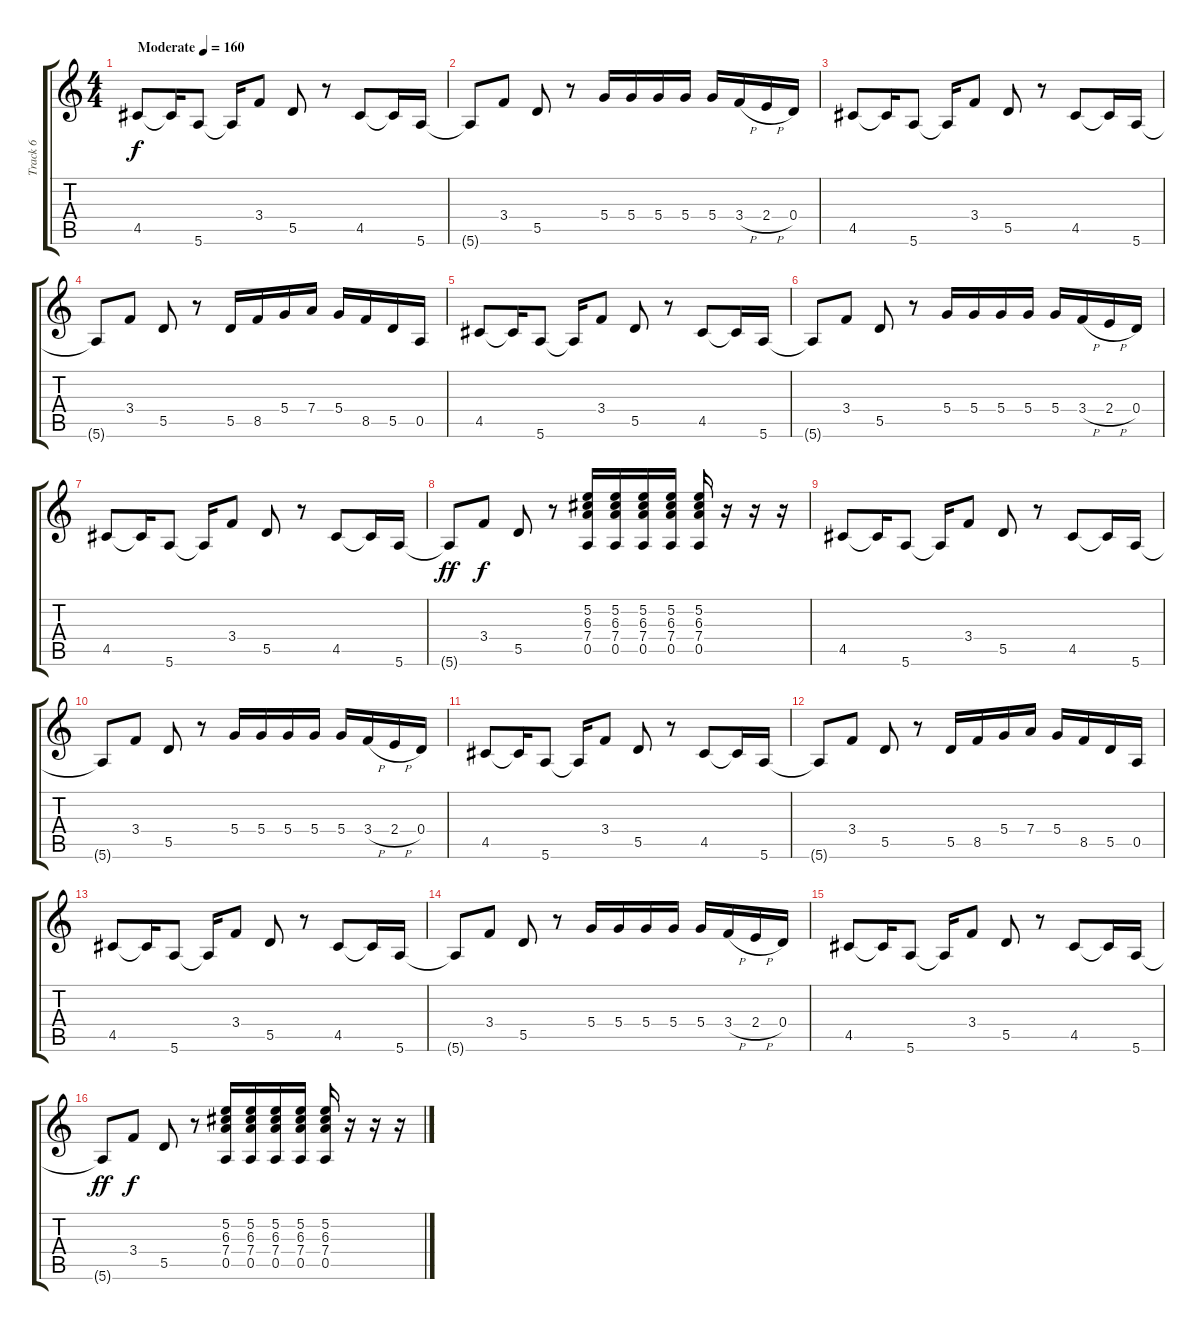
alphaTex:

\track ("Track 6" "Track 6") {instrument distortionguitar}
\staff {score tabs}
\tuning (E4 B3 G3 D3 A2 E2) {hide}
\ts (4 4)
\tempo (160 "Moderate")
\clef g2
\ks c
4.5.8{dy f instrument distortionguitar} 4.5{t}.16 5.6.8 5.6{t}.16 3.4.8 5.5.8 r.8 4.5.8 4.5{t}.16 5.6.16 |
5.6{t}.8 3.4.8 5.5.8 r.8 5.4.16 5.4.16 5.4.16 5.4.16 5.4.16 3.4{h}.16 2.4{h}.16 0.4.16 |
4.5.8 4.5{t}.16 5.6.8 5.6{t}.16 3.4.8 5.5.8 r.8 4.5.8 4.5{t}.16 5.6.16 |
5.6{t}.8 3.4.8 5.5.8 r.8 5.5.16 8.5.16 5.4.16 7.4.16 5.4.16 8.5.16 5.5.16 0.5.16 |
4.5.8 4.5{t}.16 5.6.8 5.6{t}.16 3.4.8 5.5.8 r.8 4.5.8 4.5{t}.16 5.6.16 |
5.6{t}.8 3.4.8 5.5.8 r.8 5.4.16 5.4.16 5.4.16 5.4.16 5.4.16 3.4{h}.16 2.4{h}.16 0.4.16 |
4.5.8 4.5{t}.16 5.6.8 5.6{t}.16 3.4.8 5.5.8 r.8 4.5.8 4.5{t}.16 5.6.16 |
5.6{t}.8{dy ff} 3.4.8{dy f} 5.5.8 r.8 (5.2 6.3 7.4 0.5).16 (5.2 6.3 7.4 0.5).16 (5.2 6.3 7.4 0.5).16 (5.2 6.3 7.4 0.5).16 (5.2 6.3 7.4 0.5).16 r.16 r.16 r.16 |
4.5.8 4.5{t}.16 5.6.8 5.6{t}.16 3.4.8 5.5.8 r.8 4.5.8 4.5{t}.16 5.6.16 |
5.6{t}.8 3.4.8 5.5.8 r.8 5.4.16 5.4.16 5.4.16 5.4.16 5.4.16 3.4{h}.16 2.4{h}.16 0.4.16 |
4.5.8 4.5{t}.16 5.6.8 5.6{t}.16 3.4.8 5.5.8 r.8 4.5.8 4.5{t}.16 5.6.16 |
5.6{t}.8 3.4.8 5.5.8 r.8 5.5.16 8.5.16 5.4.16 7.4.16 5.4.16 8.5.16 5.5.16 0.5.16 |
4.5.8 4.5{t}.16 5.6.8 5.6{t}.16 3.4.8 5.5.8 r.8 4.5.8 4.5{t}.16 5.6.16 |
5.6{t}.8 3.4.8 5.5.8 r.8 5.4.16 5.4.16 5.4.16 5.4.16 5.4.16 3.4{h}.16 2.4{h}.16 0.4.16 |
4.5.8 4.5{t}.16 5.6.8 5.6{t}.16 3.4.8 5.5.8 r.8 4.5.8 4.5{t}.16 5.6.16 |
5.6{t}.8{dy ff} 3.4.8{dy f} 5.5.8 r.8 (5.2 6.3 7.4 0.5).16 (5.2 6.3 7.4 0.5).16 (5.2 6.3 7.4 0.5).16 (5.2 6.3 7.4 0.5).16 (5.2 6.3 7.4 0.5).16 r.16 r.16 r.16
